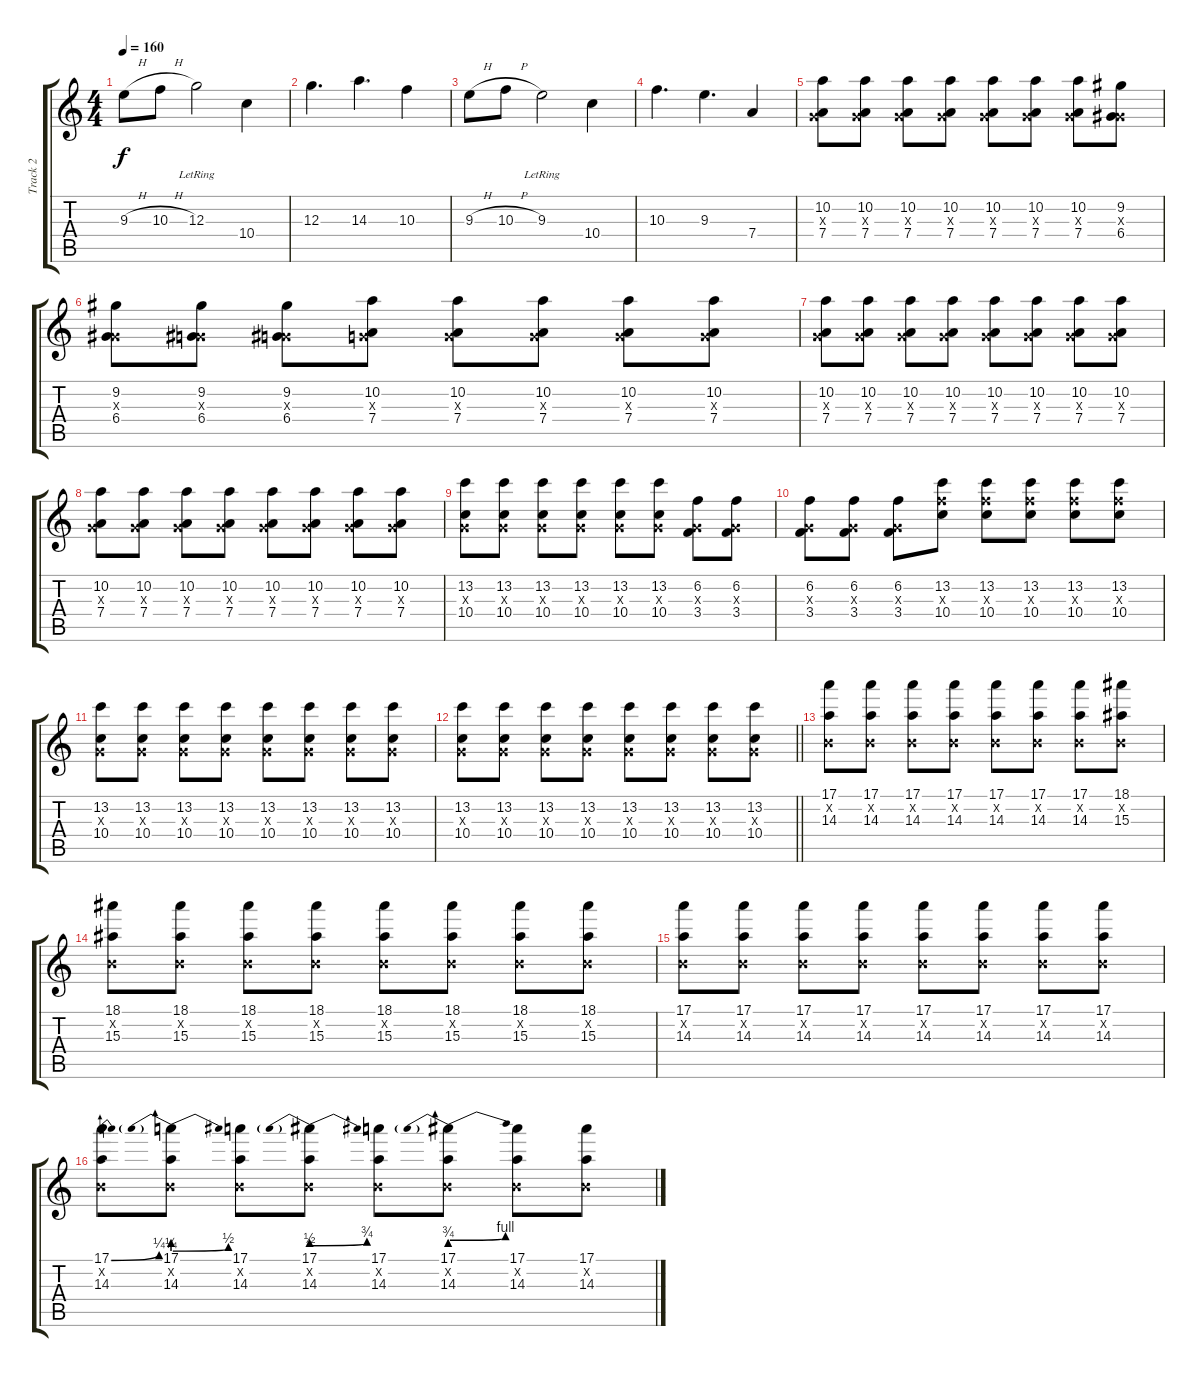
\track ("Track 2" "Track 2") {instrument distortionguitar}
\staff {score tabs}
\tuning (E4 B3 G3 D3 A2 D2) {hide}
\ts (4 4)
\tempo 160
\clef g2
\ks c
9.3{h}.8{dy f} 10.3{h}.8 12.3{lr}.2 10.4.4 |
12.3.4{d} 14.3.4{d} 10.3.4 |
9.3{h}.8 10.3{h}.8 9.3{lr}.2 10.4.4 |
10.3.4{d} 9.3.4{d} 7.4.4 |
(10.2 0.3{x} 7.4).8 (10.2 0.3{x} 7.4).8 (10.2 0.3{x} 7.4).8 (10.2 0.3{x} 7.4).8 (10.2 0.3{x} 7.4).8 (10.2 0.3{x} 7.4).8 (10.2 0.3{x} 7.4).8 (9.2 0.3{x} 6.4).8 |
(9.2 0.3{x} 6.4).8 (9.2 0.3{x} 6.4).8 (9.2 0.3{x} 6.4).8 (10.2 0.3{x} 7.4).8 (10.2 0.3{x} 7.4).8 (10.2 0.3{x} 7.4).8 (10.2 0.3{x} 7.4).8 (10.2 0.3{x} 7.4).8 |
(10.2 0.3{x} 7.4).8 (10.2 0.3{x} 7.4).8 (10.2 0.3{x} 7.4).8 (10.2 0.3{x} 7.4).8 (10.2 0.3{x} 7.4).8 (10.2 0.3{x} 7.4).8 (10.2 0.3{x} 7.4).8 (10.2 0.3{x} 7.4).8 |
(10.2 0.3{x} 7.4).8 (10.2 0.3{x} 7.4).8 (10.2 0.3{x} 7.4).8 (10.2 0.3{x} 7.4).8 (10.2 0.3{x} 7.4).8 (10.2 0.3{x} 7.4).8 (10.2 0.3{x} 7.4).8 (10.2 0.3{x} 7.4).8 |
(13.2 0.3{x} 10.4).8 (13.2 0.3{x} 10.4).8 (13.2 0.3{x} 10.4).8 (13.2 0.3{x} 10.4).8 (13.2 0.3{x} 10.4).8 (13.2 0.3{x} 10.4).8 (6.2 0.3{x} 3.4).8 (6.2 0.3{x} 3.4).8 |
(6.2 0.3{x} 3.4).8 (6.2 0.3{x} 3.4).8 (6.2 0.3{x} 3.4).8 (13.2 10.3{x} 10.4).8 (13.2 10.3{x} 10.4).8 (13.2 10.3{x} 10.4).8 (13.2 10.3{x} 10.4).8 (13.2 10.3{x} 10.4).8 |
(13.2 0.3{x} 10.4).8 (13.2 0.3{x} 10.4).8 (13.2 0.3{x} 10.4).8 (13.2 0.3{x} 10.4).8 (13.2 0.3{x} 10.4).8 (13.2 0.3{x} 10.4).8 (13.2 0.3{x} 10.4).8 (13.2 0.3{x} 10.4).8 |
\barLineRight lightlight
(13.2 0.3{x} 10.4).8 (13.2 0.3{x} 10.4).8 (13.2 0.3{x} 10.4).8 (13.2 0.3{x} 10.4).8 (13.2 0.3{x} 10.4).8 (13.2 0.3{x} 10.4).8 (13.2 0.3{x} 10.4).8 (13.2 0.3{x} 10.4).8 |
(17.1 0.2{x} 14.3).8 (17.1 0.2{x} 14.3).8 (17.1 0.2{x} 14.3).8 (17.1 0.2{x} 14.3).8 (17.1 0.2{x} 14.3).8 (17.1 0.2{x} 14.3).8 (17.1 0.2{x} 14.3).8 (18.1 0.2{x} 15.3).8 |
(18.1 0.2{x} 15.3).8 (18.1 0.2{x} 15.3).8 (18.1 0.2{x} 15.3).8 (18.1 0.2{x} 15.3).8 (18.1 0.2{x} 15.3).8 (18.1 0.2{x} 15.3).8 (18.1 0.2{x} 15.3).8 (18.1 0.2{x} 15.3).8 |
(17.1 0.2{x} 14.3).8 (17.1 0.2{x} 14.3).8 (17.1 0.2{x} 14.3).8 (17.1 0.2{x} 14.3).8 (17.1 0.2{x} 14.3).8 (17.1 0.2{x} 14.3).8 (17.1 0.2{x} 14.3).8 (17.1 0.2{x} 14.3).8 |
(17.1{be (bend 0 0 60 1)} 0.2{x} 14.3).8 (17.1{be (prebendbend 0 1 60 2)} 0.2{x} 14.3).8 (17.1 0.2{x} 14.3).8 (17.1{be (prebendbend 0 2 60 3)} 0.2{x} 14.3).8 (17.1 0.2{x} 14.3).8 (17.1{be (prebendbend 0 3 60 4)} 0.2{x} 14.3).8 (17.1 0.2{x} 14.3).8 (17.1 0.2{x} 14.3).8
